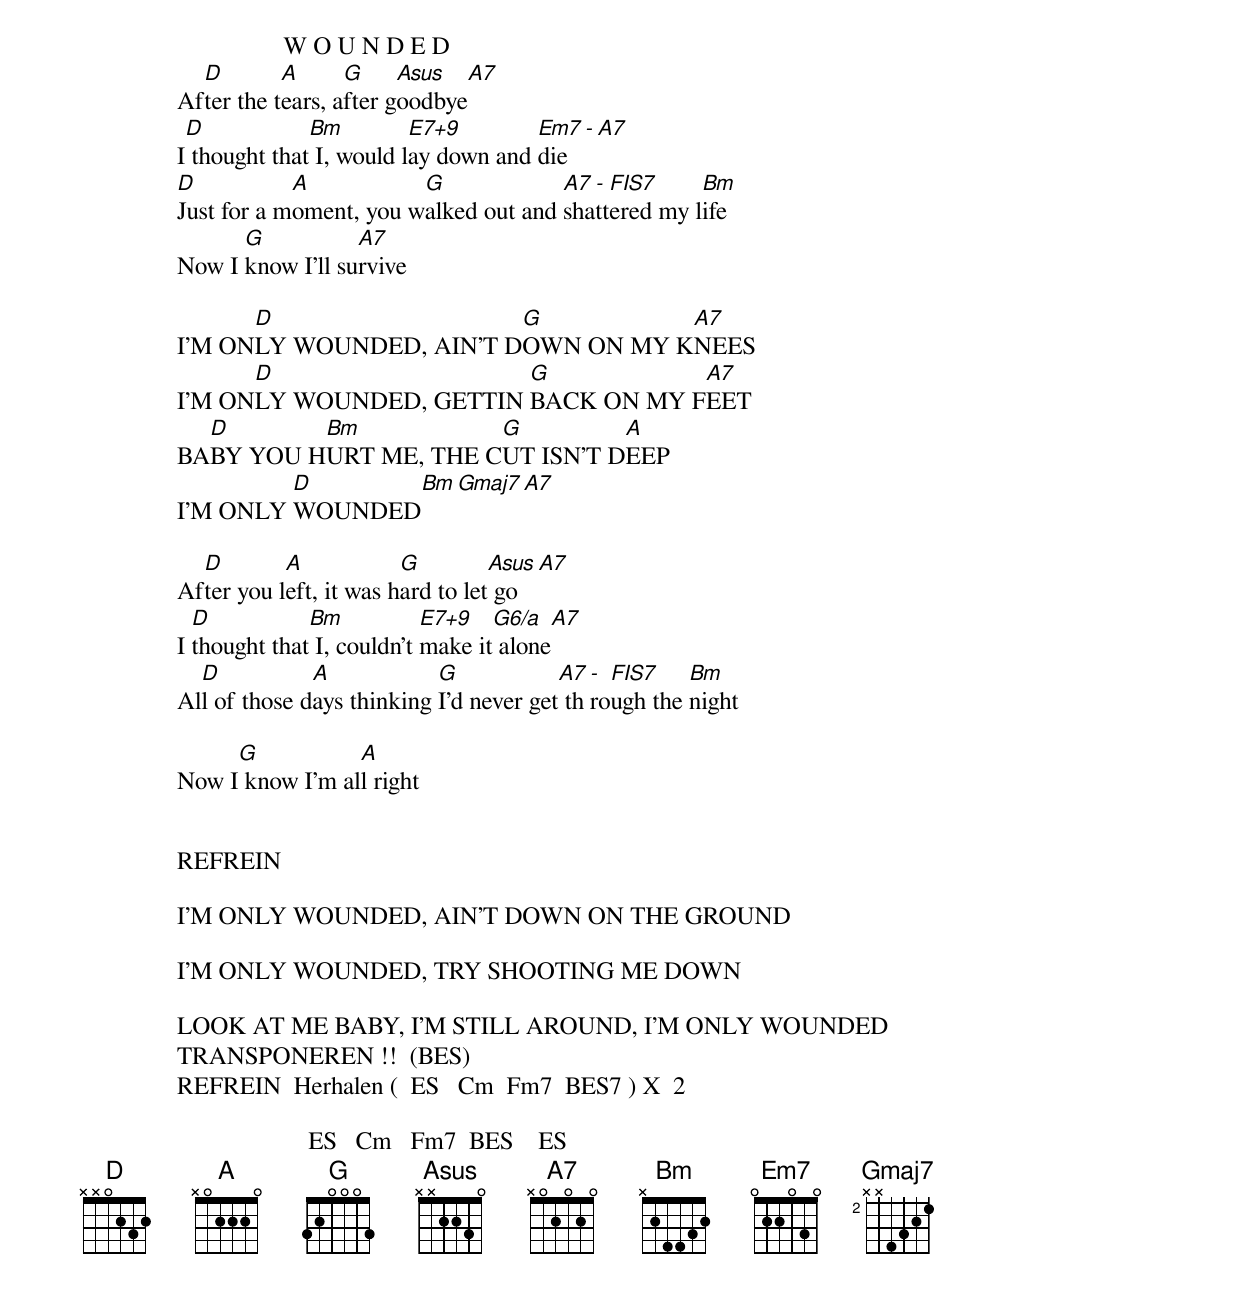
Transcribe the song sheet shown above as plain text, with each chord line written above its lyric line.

                                W O U N D E D
                 D        A      G     Asus  A7
               After the tears, after goodbye
                D            Bm         E7+9        Em7 - A7
               I thought that I, would lay down and die
               D           A           G             A7 - FIS7     Bm
               Just for a moment, you walked out and shattered my life
                     G           A7
               Now I know I'll survive

                     D                  G          A7
               I'M ONLY WOUNDED, AIN'T DOWN ON MY KNEES
                     D                  G           A7
               I'M ONLY WOUNDED, GETTIN BACK ON MY FEET
                 D       Bm           G         A
               BABY YOU HURT ME, THE CUT ISN'T DEEP
                        D        Bm    Gmaj7  A7
               I'M ONLY WOUNDED

                 D        A            G         Asus A7
               After you left, it was hard to let go
                 D           Bm           E7+9   G6/a  A7
               I thought that I, couldn't make it alone
                 D           A            G            A7 - FIS7    Bm
               All of those days thinking I'd never get through the night

                    G           A
               Now I know I'm all right


               REFREIN

               I'M ONLY WOUNDED, AIN'T DOWN ON THE GROUND

               I'M ONLY WOUNDED, TRY SHOOTING ME DOWN

               LOOK AT ME BABY, I'M STILL AROUND, I'M ONLY WOUNDED
               TRANSPONEREN !!  (BES)
               REFREIN  Herhalen (  ES   Cm  Fm7  BES7 ) X  2

                                    ES   Cm   Fm7  BES    ES
